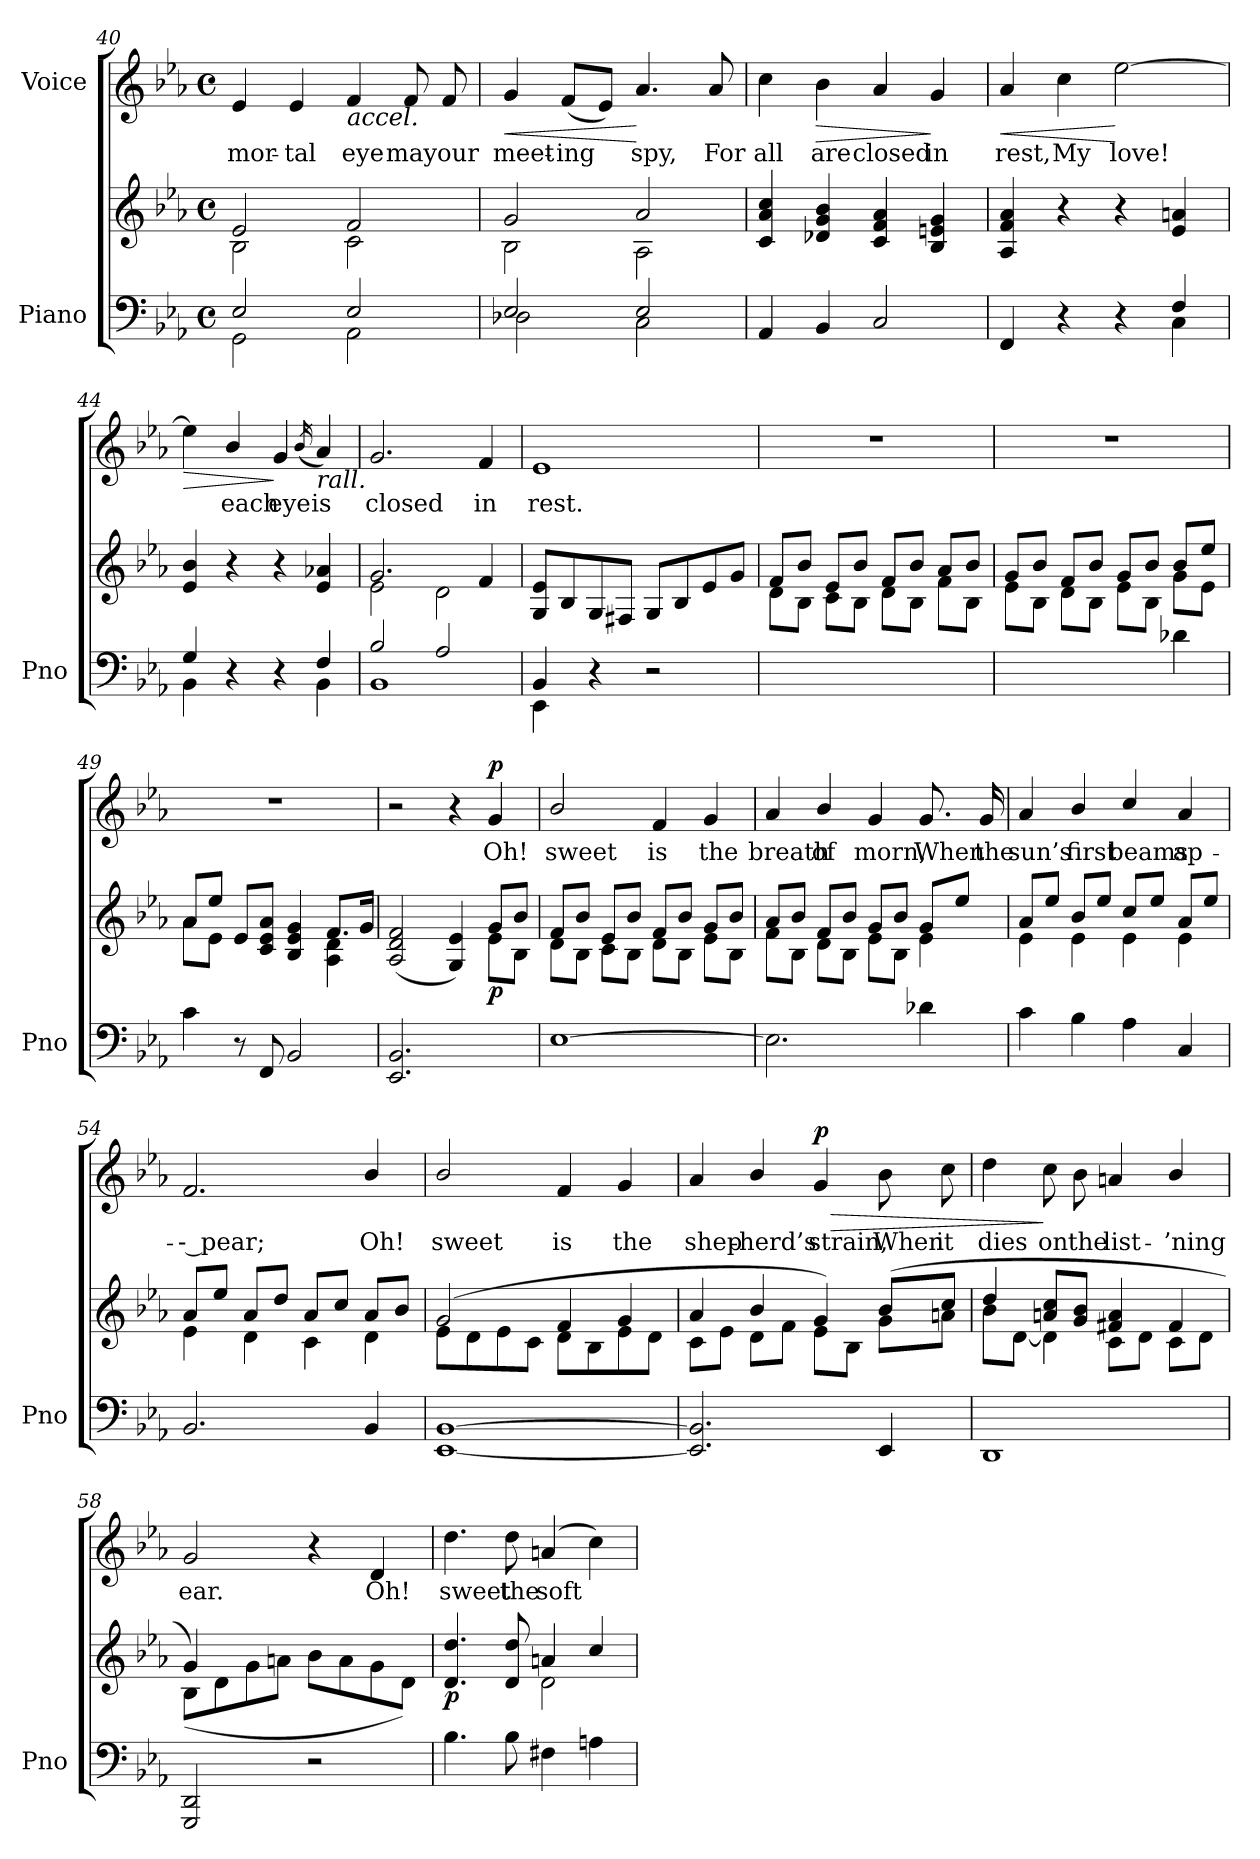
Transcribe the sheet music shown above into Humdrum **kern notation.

**kern	**kern	**dynam	**kern	**text	**dynam
*part2	*part2	*part2	*part1	*part1	*part1
*staff3	*staff2	*staff2/3	*staff1	*staff1	*staff1
*I"Piano	*	*	*I"Voice	*	*
*I'Pno	*	*	*	*	*
!!LO:LB:g=z
*clefF4	*clefG2	*	*clefG2	*	*
*k[b-e-a-]	*k[b-e-a-]	*	*k[b-e-a-]	*	*
*M4/4	*M4/4	*	*M4/4	*	*
*met(c)	*met(c)	*	*met(c)	*	*
=40	=40	=40	=40	=40	=40
*^	*^	*	*	*	*
!	!	!	!	!	!	!LO:LY:b	!
2E-/	2GG\	2e-/	2B-\	.	4e-/	mor-	.
!	!	!	!	!	!	!LO:LY:b	!
.	.	.	.	.	4e-/	-tal	.
!	!	!	!	!	!LO:TX:b:i:t=accel.	!	!
!	!	!	!	!	!	!LO:LY:b	!
2E-/	2AA-\	2f/	2c\	.	4f/	eye	.
!	!	!	!	!	!	!LO:LY:b	!
.	.	.	.	.	8f/	may	.
!	!	!	!	!	!	!LO:LY:b	!
.	.	.	.	.	8f/	our	.
=41	=41	=41	=41	=41	=41	=41	=41
!	!	!	!	!	!	!LO:LY:b	!LO:HP:b
2E-/	2D-X\	2g/	2B-\	.	4g/	meet-	<
!	!	!	!	!	!	!LO:LY:b	!
.	.	.	.	.	(8f/L	-ing	.
.	.	.	.	.	8e-/J)	.	.
!	!	!	!	!	!	!LO:LY:b	!
2E-/	2C\	2a-/	2A-\	.	4.a-/	spy,	[
!	!	!	!	!	!	!LO:LY:b	!
.	.	.	.	.	8a-/	For	.
*v	*v	*	*	*	*	*	*
*	*v	*v	*	*	*	*
=42	=42	=42	=42	=42	=42
!	!	!	!	!LO:LY:b	!
4AA-/	4c/ 4a-/ 4cc/	.	4cc\	all	.
!	!	!	!	!LO:LY:b	!LO:HP:b
4BB-/	4d-X/ 4g/ 4b-/	.	4b-\	are	>
!	!	!	!	!LO:LY:b	!
2C/	4c/ 4f/ 4a-/	.	4a-/	closed	.
!	!	!	!	!LO:LY:b	!
.	4B-/ 4en/ 4g/	.	4g/	in	]
!!LO:LB:g=z
=43	=43	=43	=43	=43	=43
*^	*	*	*	*	*
!	!	!	!	!	!LO:LY:b	!LO:HP:b
4FF/	2ryy	4A-/ 4f/ 4a-/	.	4a-/	rest,	<
!	!	!	!	!	!LO:LY:b	!
4r	.	4r	.	4cc\	My	.
!	!	!	!	!	!LO:LY:b	!
4r	4ryy	4r	.	[2ee-\	love!	[
4F/	4C\	4e-/ 4an/	.	.	.	.
=44	=44	=44	=44	=44	=44	=44
!	!	!	!	!	!	!LO:HP:b
4G/	4BB-\	4e-/ 4b-/	.	4ee-\]	.	>
!	!	!	!	!	!LO:LY:b	!
4r	4ryy	4r	.	4b-/	each	.
!	!	!	!	!	!LO:LY:b	!
4r	4ryy	4r	.	4g/	eye	]
.	.	.	.	(16qb-/	.	.
!	!	!	!	!LO:TX:b:i:t=rall.	!	!
!	!	!	!	!	!LO:LY:b	!
4F/	4BB-\	4e-/ 4a-X/	.	4a-/)	is	.
=45	=45	=45	=45	=45	=45	=45
*	*	*^	*	*	*	*
!	!	!	!	!	!	!LO:LY:b	!
2B-/	1BB-	2.g/	2e-\	.	2.g/	closed	.
2A-/	.	.	2d\	.	.	.	.
!	!	!	!	!	!	!LO:LY:b	!
.	.	4f/	.	.	4f/	in	.
*	*	*v	*v	*	*	*	*
=46	=46	=46	=46	=46	=46	=46
!	!	!	!	!	!LO:LY:b	!
4BB-/	4EE-\	8G/ 8e-/L	.	1e-	rest.	.
.	.	8B-/	.	.	.	.
4r	4ryy	8G/	.	.	.	.
.	.	8F#X/J	.	.	.	.
2r	2ryy	8G/L	.	.	.	.
.	.	8B-/	.	.	.	.
.	.	8e-/	.	.	.	.
.	.	8g/J	.	.	.	.
*v	*v	*	*	*	*	*
!!LO:LB:g=z
=47	=47	=47	=47	=47	=47
*	*^	*	*	*	*
1ryy	8f/L	8d\L	.	1r	.	.
.	8b-/J	8B-\J	.	.	.	.
.	8e-/L	8c\L	.	.	.	.
.	8b-/J	8B-\J	.	.	.	.
.	8f/L	8d\L	.	.	.	.
.	8b-/J	8B-\J	.	.	.	.
.	8a-/L	8f\L	.	.	.	.
.	8b-/J	8B-\J	.	.	.	.
=48	=48	=48	=48	=48	=48	=48
2ryy	8g/L	8e-\L	.	1r	.	.
.	8b-/J	8B-\J	.	.	.	.
.	8f/L	8d\L	.	.	.	.
.	8b-/J	8B-\J	.	.	.	.
4ryy	8g/L	8e-\L	.	.	.	.
.	8b-/J	8B-\J	.	.	.	.
4d-X\	8b-/L	8g\L	.	.	.	.
.	8ee-/J	8e-\J	.	.	.	.
=49	=49	=49	=49	=49	=49	=49
4c\	8a-/L	8a-\L	.	1r	.	.
.	8ee-/J	8e-\J	.	.	.	.
8r	8e-/L	4ryy	.	.	.	.
8FF/	8c/ 8e-/ 8a-/J	.	.	.	.	.
2BB-/	4B-/ 4e-/ 4g/	4ryy	.	.	.	.
.	8.f/L	4A-\ 4d\	.	.	.	.
.	16g/Jk	.	.	.	.	.
=50	=50	=50	=50	=50	=50	=50
2.EE-/ 2.BB-/	(2A-/ 2d/ 2f/	2.ryy	.	2r	.	.
.	4G/ 4e-/)	.	.	4r	.	.
!	!	!	!LO:DY:b	!	!LO:LY:b	!LO:DY:a
4ryy	8g/L	8e-\L	p	4g/	Oh!	p
.	8b-/J	8B-\J	.	.	.	.
!!LO:PB:g=z
=51	=51	=51	=51	=51	=51	=51
!	!	!	!	!	!LO:LY:b	!
[<1E-	8f/L	8d\L	.	2b-/	sweet	.
.	8b-/J	8B-\J	.	.	.	.
.	8e-/L	8c\L	.	.	.	.
.	8b-/J	8B-\J	.	.	.	.
!	!	!	!	!	!LO:LY:b	!
.	8f/L	8d\L	.	4f/	is	.
.	8b-/J	8B-\J	.	.	.	.
!	!	!	!	!	!LO:LY:b	!
.	8g/L	8e-\L	.	4g/	the	.
.	8b-/J	8B-\J	.	.	.	.
=52	=52	=52	=52	=52	=52	=52
!	!	!	!	!	!LO:LY:b	!
2.E-\]	8a-/L	8f\L	.	4a-/	breath	.
.	8b-/J	8B-\J	.	.	.	.
!	!	!	!	!	!LO:LY:b	!
.	8f/L	8d\L	.	4b-/	of	.
.	8b-/J	8B-\J	.	.	.	.
!	!	!	!	!	!LO:LY:b	!
.	8g/L	8e-\L	.	4g/	morn,	.
.	8b-/J	8B-\J	.	.	.	.
!	!	!	!	!	!LO:LY:b	!
4d-X\	8g/L	4e-\	.	8.g/	When	.
.	8ee-/J	.	.	.	.	.
!	!	!	!	!	!LO:LY:b	!
.	.	.	.	16g/	the	.
=53	=53	=53	=53	=53	=53	=53
!	!	!	!	!	!LO:LY:b	!
4c\	8a-/L	4e-\	.	4a-/	sun’s	.
.	8ee-/J	.	.	.	.	.
!	!	!	!	!	!LO:LY:b	!
4B-\	8b-/L	4e-\	.	4b-/	first	.
.	8ee-/J	.	.	.	.	.
!	!	!	!	!	!LO:LY:b	!
4A-\	8cc/L	4e-\	.	4cc/	beams	.
.	8ee-/J	.	.	.	.	.
!	!	!	!	!	!LO:LY:b	!
4C/	8a-/L	4e-\	.	4a-/	ap-	.
.	8ee-/J	.	.	.	.	.
!!LO:LB:g=z
=54	=54	=54	=54	=54	=54	=54
!	!	!	!	!	!LO:LY:b	!
2.BB-/	8a-/L	4e-\	.	2.f/	-- pear;	.
.	8ee-/J	.	.	.	.	.
.	8a-/L	4d\	.	.	.	.
.	8dd/J	.	.	.	.	.
.	8a-/L	4c\	.	.	.	.
.	8cc/J	.	.	.	.	.
!	!	!	!	!	!LO:LY:b	!
4BB-/	8a-/L	4d\	.	4b-/	Oh!	.
.	8b-/J	.	.	.	.	.
=55	=55	=55	=55	=55	=55	=55
!	!	!	!	!	!LO:LY:b	!
[1EE- [1BB-	(2g/	8e-\L	.	2b-/	sweet	.
.	.	8d\	.	.	.	.
.	.	8e-\	.	.	.	.
.	.	8c\J	.	.	.	.
!	!	!	!	!	!LO:LY:b	!
.	4f/	8d\L	.	4f/	is	.
.	.	8B-\	.	.	.	.
!	!	!	!	!	!LO:LY:b	!
.	4g/	8e-\	.	4g/	the	.
.	.	8d\J	.	.	.	.
=56	=56	=56	=56	=56	=56	=56
!	!	!	!	!	!LO:LY:b	!
2.EE-/] 2.BB-/]	4a-/	8c\L	.	4a-/	shep-	.
.	.	8e-\J	.	.	.	.
!	!	!	!	!	!LO:LY:b	!
.	4b-/	8d\L	.	4b-/	-herd’s	.
.	.	8f\J	.	.	.	.
!	!	!	!	!	!LO:LY:b	!LO:HP:b
!	!	!	!	!	!	!LO:DY:n=1:a
.	4g/)	8e-\L	.	4g/	strain,	> p
.	.	8B-\J	.	.	.	.
!	!	!	!	!	!LO:LY:b	!
4EE-/	(8b-/L	8g\L	.	8b-\	When	.
!	!	!	!	!	!LO:LY:b	!
.	8cc/J	8an\J	.	8cc\	it	.
!!LO:LB:g=z
=57	=57	=57	=57	=57	=57	=57
!	!	!	!	!	!LO:LY:b	!
1DD	4dd/	8b-\L	.	4dd\	dies	.
.	.	[8d\J	.	.	.	.
!	!	!	!	!	!LO:LY:b	!
.	8an/ 8cc/L	4d\]	.	8cc\	on	]
!	!	!	!	!	!LO:LY:b	!
.	8g/ 8b-/J	.	.	8b-\	the	.
!	!	!	!	!	!LO:LY:b	!
.	4f#X/ 4a/	8c\L	.	4an/	list-	.
.	.	8d\J	.	.	.	.
!	!	!	!	!	!LO:LY:b	!
.	4f#/	8c\L	.	4b-/	-’ning	.
.	.	8d\J	.	.	.	.
=58	=58	=58	=58	=58	=58	=58
!	!	!	!	!	!LO:LY:b	!
2GGG/ 2DD/	4g/)	(8B-\L	.	2g/	ear.	.
.	.	8d\	.	.	.	.
.	4ryy	8g\	.	.	.	.
.	.	8an\J	.	.	.	.
2r	2ryy	8b-\L	.	4r	.	.
.	.	8a\	.	.	.	.
!	!	!	!	!	!LO:LY:b	!
.	.	8g\	.	4d/	Oh!	.
.	.	8d\J)	.	.	.	.
=59	=59	=59	=59	=59	=59	=59
!	!	!	!LO:DY:b	!	!LO:LY:b	!
4.B-\	4.d/ 4.dd/	2ryy	p	4.dd\	sweet	.
!	!	!	!	!	!LO:LY:b	!
8B-\	8d/ 8dd/	.	.	8dd\	the	.
!	!	!	!	!	!LO:LY:b	!
4F#X\	4an/	2d\	.	(4an/	soft	.
4An\	4cc/	.	.	4cc\)	.	.
*	*v	*v	*	*	*	*
=	=	=	=	=	=
*-	*-	*-	*-	*-	*-
